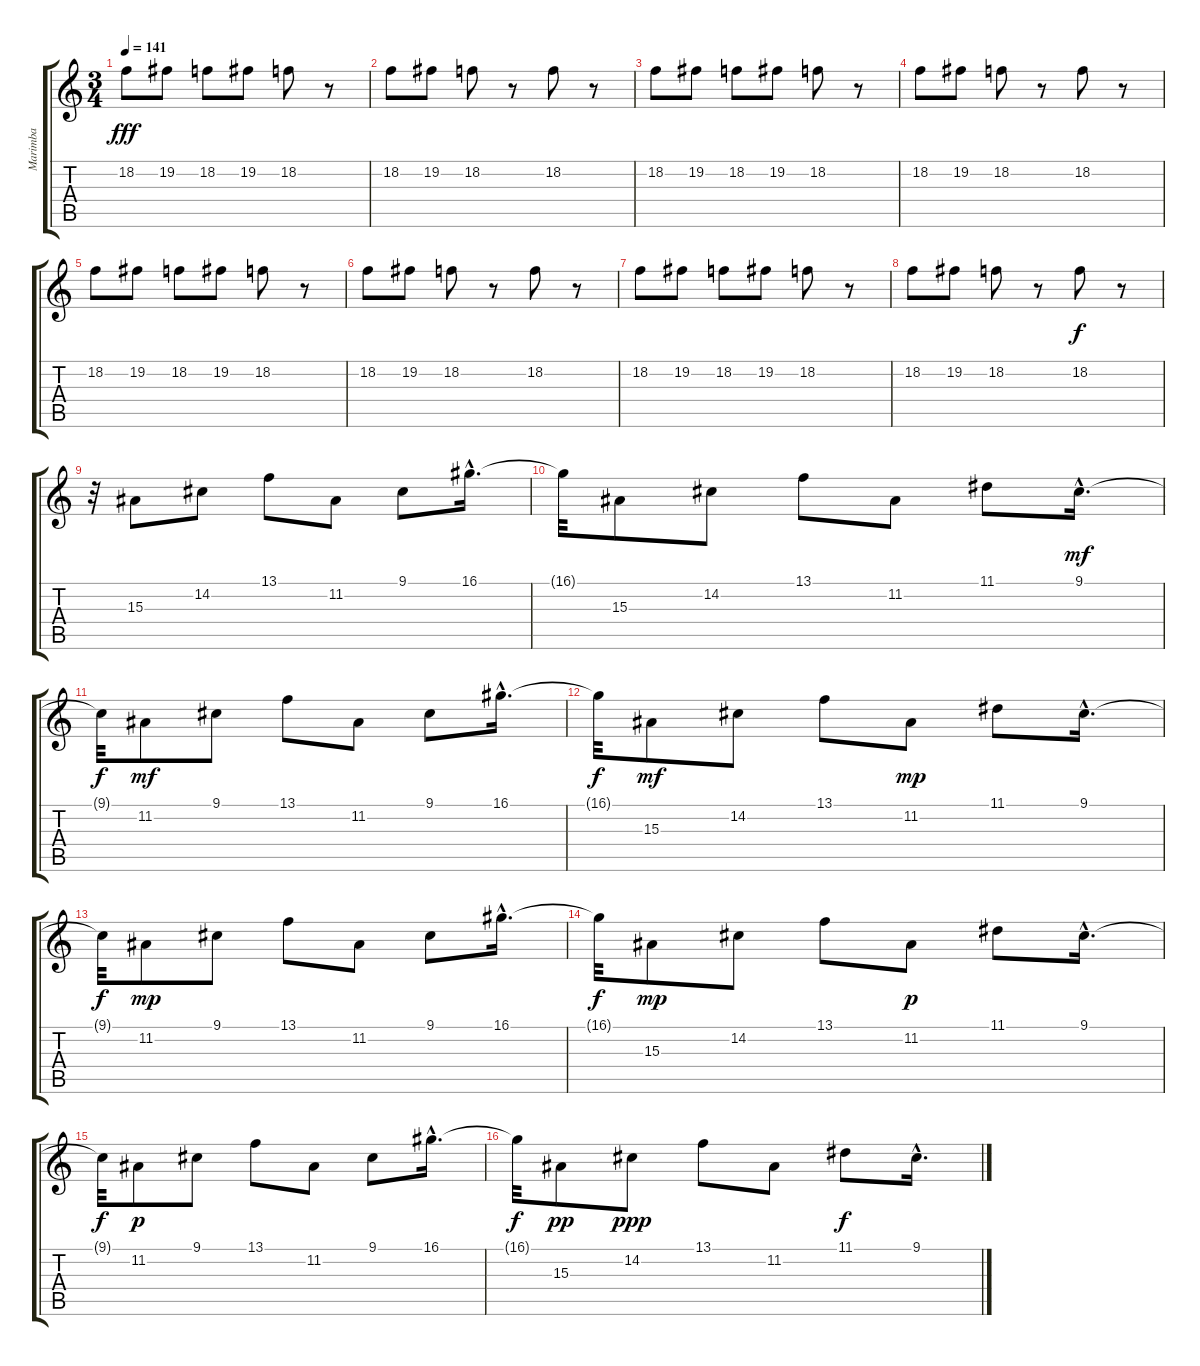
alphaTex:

\track ("Marimba" "Marimba") {instrument marimba}
\staff {score tabs}
\tuning (E4 B3 G3 D3 A2 E2) {hide}
\ts (3 4)
\tempo 141
\clef g2
\ks c
18.2.8{dy fff} 19.2.8 18.2.8 19.2.8 18.2.8 r.8 |
18.2.8 19.2.8 18.2.8 r.8 18.2.8 r.8 |
18.2.8 19.2.8 18.2.8 19.2.8 18.2.8 r.8 |
18.2.8 19.2.8 18.2.8 r.8 18.2.8 r.8 |
18.2.8 19.2.8 18.2.8 19.2.8 18.2.8 r.8 |
18.2.8 19.2.8 18.2.8 r.8 18.2.8 r.8 |
18.2.8 19.2.8 18.2.8 19.2.8 18.2.8 r.8 |
18.2.8 19.2.8 18.2.8 r.8 18.2.8{dy f} r.8 |
r.32 15.3.8 14.2.8 13.1.8 11.2.8 9.1.8 16.1{hac}.16{d} |
16.1{t}.32 15.3.8 14.2.8 13.1.8 11.2.8 11.1.8 9.1{hac}.16{d dy mf} |
9.1{t}.32{dy f} 11.2.8{dy mf} 9.1.8 13.1.8 11.2.8 9.1.8 16.1{hac}.16{d} |
16.1{t}.32{dy f} 15.3.8{dy mf} 14.2.8 13.1.8 11.2.8{dy mp} 11.1.8 9.1{hac}.16{d} |
9.1{t}.32{dy f} 11.2.8{dy mp} 9.1.8 13.1.8 11.2.8 9.1.8 16.1{hac}.16{d} |
16.1{t}.32{dy f} 15.3.8{dy mp} 14.2.8 13.1.8 11.2.8{dy p} 11.1.8 9.1{hac}.16{d} |
9.1{t}.32{dy f} 11.2.8{dy p} 9.1.8 13.1.8 11.2.8 9.1.8 16.1{hac}.16{d} |
16.1{t}.32{dy f} 15.3.8{dy pp} 14.2.8{dy ppp} 13.1.8 11.2.8 11.1.8{dy f} 9.1{hac}.16{d}
